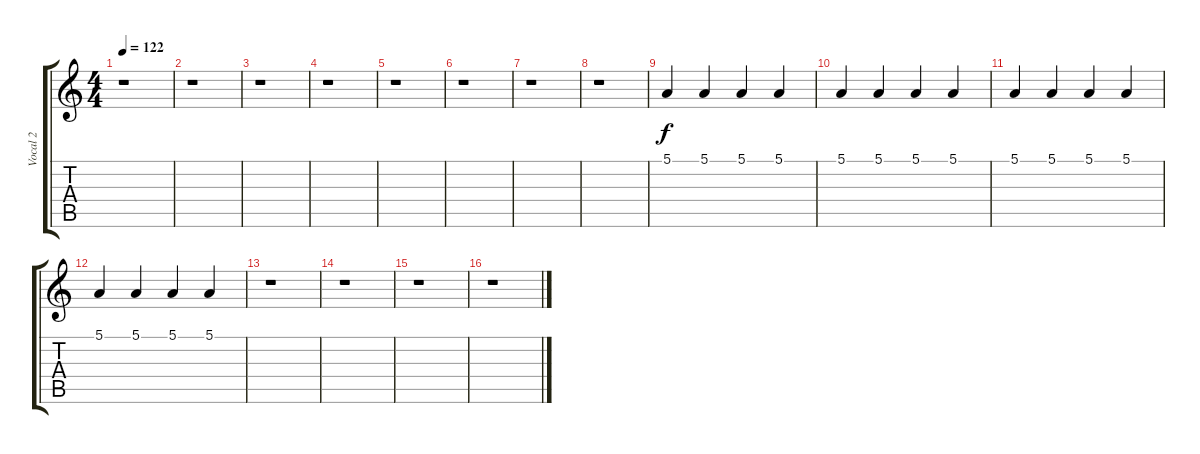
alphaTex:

\track ("Vocal 2" "Vocal 2") {instrument lead2sawtooth}
\staff {score tabs}
\tuning (E4 B3 G3 D3 A2 E2) {hide}
\ts (4 4)
\tempo 122
\clef g2
\ks c
r.1{dy f} |
r.1 |
r.1 |
r.1 |
r.1 |
r.1 |
r.1 |
r.1 |
5.1.4{volume 12 balance 0} 5.1.4{volume 12 balance 15} 5.1.4{volume 12 balance 1} 5.1.4{volume 12 balance 15} |
5.1.4{volume 11 balance 1} 5.1.4{volume 11 balance 15} 5.1.4{volume 11 balance 1} 5.1.4{volume 10 balance 16} |
5.1.4{volume 10 balance 1} 5.1.4{volume 10 balance 15} 5.1.4{volume 10 balance 1} 5.1.4{volume 9 balance 15} |
5.1.4{volume 9 balance 1} 5.1.4{volume 8 balance 15} 5.1.4{volume 6 balance 1} 5.1.4{volume 4 balance 16} |
r.1 |
r.1 |
r.1 |
r.1
